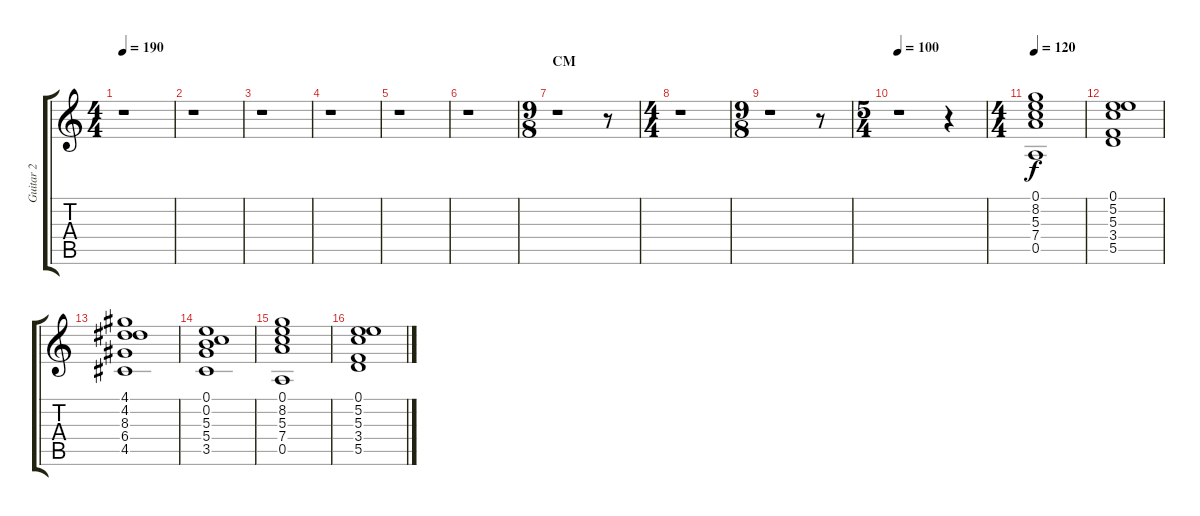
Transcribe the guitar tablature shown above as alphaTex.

\track ("Guitar 2" "Guitar 2") {instrument overdrivenguitar}
\staff {score tabs}
\tuning (E4 B3 G3 D3 A2 E2) {hide}
\ts (4 4)
\tempo 190
\clef g2
\ks c
r.1{dy f} |
r.1 |
r.1 |
r.1 |
r.1 |
r.1 |
\ts (9 8)
\section ("" "CM")
r.1 r.8 |
\ts (4 4)
r.1 |
\ts (9 8)
r.1 r.8 |
\ts (5 4)
\tempo 100
r.1 r.4 |
\ts (4 4)
\tempo 120
(0.1 8.2 5.3 7.4 0.5).1 |
(0.1 5.2 5.3 3.4 5.5).1 |
(4.1 4.2 8.3 6.4 4.5).1 |
(0.1 0.2 5.3 5.4 3.5).1 |
(0.1 8.2 5.3 7.4 0.5).1 |
(0.1 5.2 5.3 3.4 5.5).1
